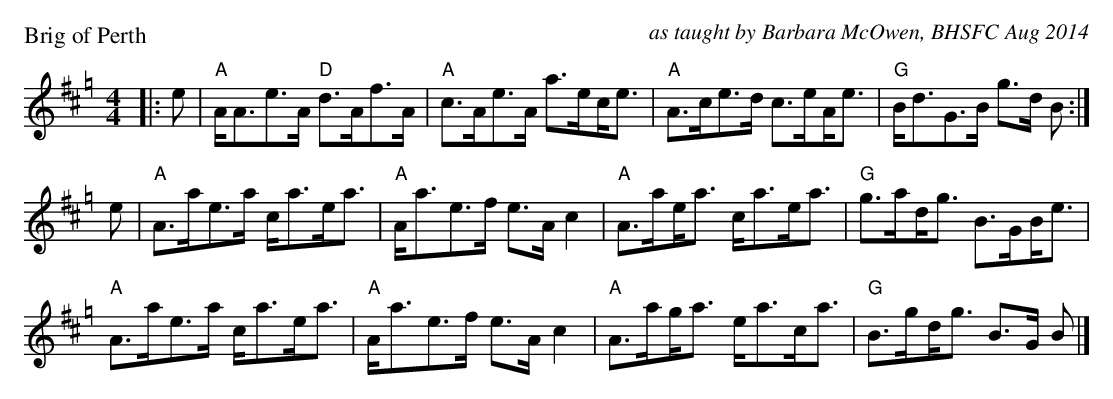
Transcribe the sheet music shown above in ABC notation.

X:1
P: Brig of Perth
C: as taught by Barbara McOwen, BHSFC Aug 2014
M: 4/4
L: 1/8
K: Amix=g
|: e|"A"A<Ae>A "D"d>Af>A|"A"c>Ae>A a>e!beambr1!c<e|"A"A>ce>d c>e!beambr1!A<e|"G"B<dG>B g>d B :|
e|"A"A>ae>a c<ae<a|"A"A<ae>f e>A c2|"A"A>a!beambr1!e<a c<ae<a|"G"g>a!beambr1!d<g B>G!beambr1!B<e|
"A"A>ae>a c<ae<a|"A"A<ae>f e>A c2|"A"A>a!beambr1!g<a e<ac<a|"G"B>g!beambr1!d<g B>G B |]
